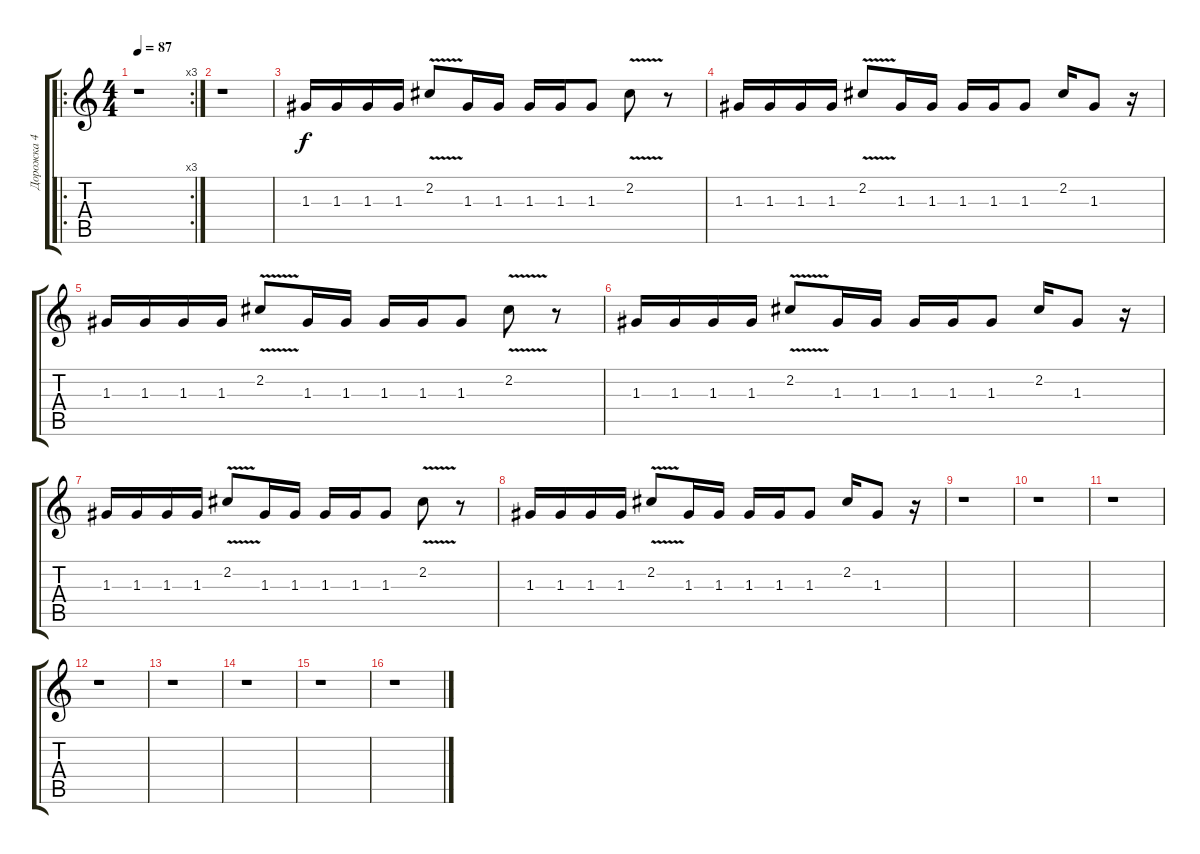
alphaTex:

\track ("Дорожка 4" "Дорожка 4") {instrument distortionguitar}
\staff {score tabs}
\tuning (E4 B3 G3 D3 A2 E2) {hide}
\ro
\rc 3
\ts (4 4)
\tempo 87
\clef g2
\ks c
r.1{dy f instrument distortionguitar} |
r.1 |
1.3.16 1.3.16 1.3.16 1.3.16 2.2{v}.8 1.3.16 1.3.16 1.3.16 1.3.16 1.3.8 2.2{v}.8 r.8 |
1.3.16 1.3.16 1.3.16 1.3.16 2.2{v}.8 1.3.16 1.3.16 1.3.16 1.3.16 1.3.8 2.2.16 1.3.8 r.16 |
1.3.16 1.3.16 1.3.16 1.3.16 2.2{v}.8 1.3.16 1.3.16 1.3.16 1.3.16 1.3.8 2.2{v}.8 r.8 |
1.3.16 1.3.16 1.3.16 1.3.16 2.2{v}.8 1.3.16 1.3.16 1.3.16 1.3.16 1.3.8 2.2.16 1.3.8 r.16 |
1.3.16 1.3.16 1.3.16 1.3.16 2.2{v}.8 1.3.16 1.3.16 1.3.16 1.3.16 1.3.8 2.2{v}.8 r.8 |
1.3.16 1.3.16 1.3.16 1.3.16 2.2{v}.8 1.3.16 1.3.16 1.3.16 1.3.16 1.3.8 2.2.16 1.3.8 r.16 |
r.1 |
r.1 |
r.1 |
r.1 |
r.1 |
r.1 |
r.1 |
r.1
